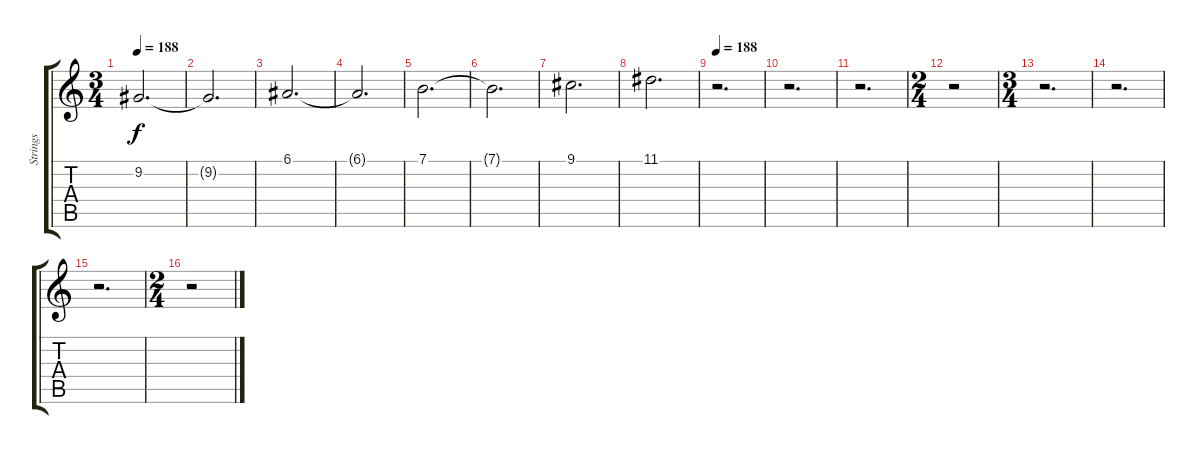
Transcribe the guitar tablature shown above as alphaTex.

\track ("Strings" "Strings") {instrument stringensemble1}
\staff {score tabs}
\tuning (E4 B3 G3 D3 A2 E2) {hide}
\ts (3 4)
\tempo 188
\clef g2
\ks c
9.2.2{d dy f} |
9.2{t}.2{d} |
6.1.2{d} |
6.1{t}.2{d} |
7.1.2{d} |
7.1{t}.2{d} |
9.1.2{d} |
11.1.2{d} |
\tempo 188
r.2{d} |
r.2{d} |
r.2{d} |
\ts (2 4)
r.2 |
\ts (3 4)
r.2{d} |
r.2{d} |
r.2{d} |
\ts (2 4)
r.2
